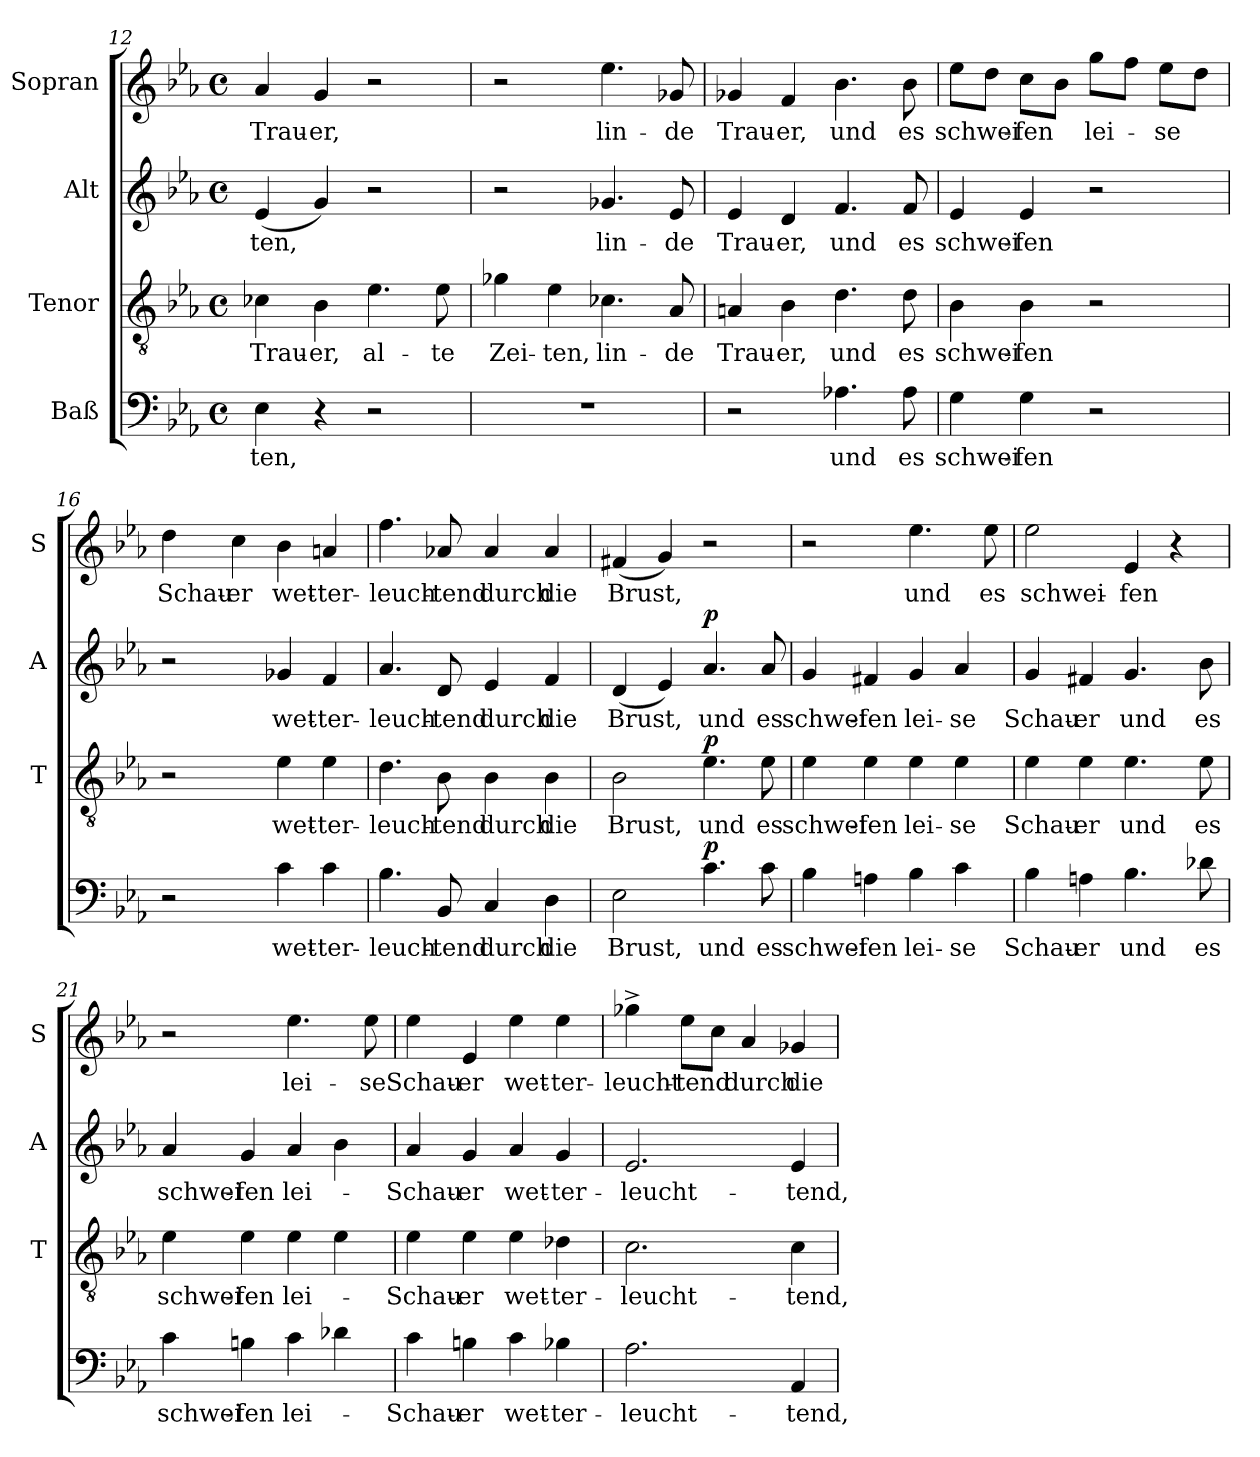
**kern	**text	**dynam	**kern	**text	**dynam	**kern	**text	**dynam	**kern	**text
*part4	*part4	*part4	*part3	*part3	*part3	*part2	*part2	*part2	*part1	*part1
*staff4	*staff4	*staff4	*staff3	*staff3	*staff3	*staff2	*staff2	*staff2	*staff1	*staff1
*I"Baß	*	*	*I"Tenor	*	*	*I"Alt	*	*	*I"Sopran	*
*	*	*	*I'T	*	*	*I'A	*	*	*I'S	*
*clefF4	*	*	*clefGv2	*	*	*clefG2	*	*	*clefG2	*
*k[b-e-a-]	*	*	*k[b-e-a-]	*	*	*k[b-e-a-]	*	*	*k[b-e-a-]	*
*E-:	*	*	*E-:	*	*	*E-:	*	*	*E-:	*
*M4/4	*	*	*M4/4	*	*	*M4/4	*	*	*M4/4	*
*met(c)	*	*	*met(c)	*	*	*met(c)	*	*	*met(c)	*
=12	=12	=12	=12	=12	=12	=12	=12	=12	=12	=12
4E-	-ten,	.	4c-X	Trau-	.	(4e-	-ten,	.	4a-	Trau-
4r	.	.	4B-	-er,	.	4g)	.	.	4g	-er,
2r	.	.	4.e-	al-	.	2r	.	.	2r	.
.	.	.	8e-	-te	.	.	.	.	.	.
=13	=13	=13	=13	=13	=13	=13	=13	=13	=13	=13
1r	.	.	4g-X	Zei-	.	2r	.	.	2r	.
.	.	.	4e-	-ten,	.	.	.	.	.	.
.	.	.	4.c-X	lin-	.	4.g-X	lin-	.	4.ee-	lin-
.	.	.	8A-	-de	.	8e-	-de	.	8g-X	-de
=14	=14	=14	=14	=14	=14	=14	=14	=14	=14	=14
2r	.	.	4An	Trau-	.	4e-	Trau-	.	4g-X	Trau-
.	.	.	4B-	-er,	.	4d	-er,	.	4f	-er,
4.A-X	und	.	4.d	und	.	4.f	und	.	4.b-	und
8A-	es	.	8d	es	.	8f	es	.	8b-	es
=15	=15	=15	=15	=15	=15	=15	=15	=15	=15	=15
4G	schwei-	.	4B-	schwei-	.	4e-	schwei-	.	8ee-L	schwei-
.	.	.	.	.	.	.	.	.	8ddJ	.
4G	-fen	.	4B-	-fen	.	4e-	-fen	.	8ccL	-fen
.	.	.	.	.	.	.	.	.	8b-J	.
2r	.	.	2r	.	.	2r	.	.	8ggL	lei-
.	.	.	.	.	.	.	.	.	8ffJ	.
.	.	.	.	.	.	.	.	.	8ee-L	-se
.	.	.	.	.	.	.	.	.	8ddJ	.
=16	=16	=16	=16	=16	=16	=16	=16	=16	=16	=16
2r	.	.	2r	.	.	2r	.	.	4dd	Schau-
.	.	.	.	.	.	.	.	.	4cc	-er
4c	wet-	.	4e-	wet-	.	4g-X	wet-	.	4b-	wet-
4c	-ter-	.	4e-	-ter-	.	4f	-ter-	.	4an	-ter-
=17	=17	=17	=17	=17	=17	=17	=17	=17	=17	=17
4.B-	-leuch-	.	4.d	-leuch-	.	4.a-	-leuch-	.	4.ff	-leuch-
8BB-	-tend	.	8B-	-tend	.	8d	-tend	.	8a-X	-tend
4C	durch	.	4B-	durch	.	4e-	durch	.	4a-	durch
4D	die	.	4B-	die	.	4f	die	.	4a-	die
=18	=18	=18	=18	=18	=18	=18	=18	=18	=18	=18
2E-	Brust,	.	2B-	Brust,	.	(4d	Brust,	.	(4f#X	Brust,
.	.	.	.	.	.	4e-)	.	.	4g)	.
!	!	!LO:DY:a	!	!	!LO:DY:a	!	!	!LO:DY:a	!	!
4.c	und	p	4.e-	und	p	4.a-	und	p	2r	.
8c	es	.	8e-	es	.	8a-	es	.	.	.
=19	=19	=19	=19	=19	=19	=19	=19	=19	=19	=19
4B-	schwei-	.	4e-	schwei-	.	4g	schwei-	.	2r	.
4An	-fen	.	4e-	-fen	.	4f#X	-fen	.	.	.
4B-	lei-	.	4e-	lei-	.	4g	lei-	.	4.ee-	und
4c	-se	.	4e-	-se	.	4a-	-se	.	.	.
.	.	.	.	.	.	.	.	.	8ee-	es
=20	=20	=20	=20	=20	=20	=20	=20	=20	=20	=20
4B-	Schau-	.	4e-	Schau-	.	4g	Schau-	.	2ee-	schwei-
4An	-er	.	4e-	-er	.	4f#X	-er	.	.	.
4.B-	und	.	4.e-	und	.	4.g	und	.	4e-	-fen
.	.	.	.	.	.	.	.	.	4r	.
8d-X	es	.	8e-	es	.	8b-	es	.	.	.
=21	=21	=21	=21	=21	=21	=21	=21	=21	=21	=21
4c	schwei-	.	4e-	schwei-	.	4a-	schwei-	.	2r	.
4Bn	-fen	.	4e-	-fen	.	4g	-fen	.	.	.
4c	lei-	.	4e-	lei-	.	4a-	lei-	.	4.ee-	lei-
4d-X	.	.	4e-	.	.	4b-	.	.	.	.
.	.	.	.	.	.	.	.	.	8ee-	-se
=22	=22	=22	=22	=22	=22	=22	=22	=22	=22	=22
4c	-Schau-	.	4e-	-Schau-	.	4a-	-Schau-	.	4ee-	Schau-
4Bn	-er	.	4e-	-er	.	4g	-er	.	4e-	-er
4c	wet-	.	4e-	wet-	.	4a-	wet-	.	4ee-	wet-
4B-X	-ter-	.	4d-X	-ter-	.	4g	-ter-	.	4ee-	-ter-
=23	=23	=23	=23	=23	=23	=23	=23	=23	=23	=23
2.A-	-leucht-	.	2.c	-leucht-	.	2.e-	-leucht-	.	4gg-X^	-leucht-
.	.	.	.	.	.	.	.	.	8ee-L	-tend
.	.	.	.	.	.	.	.	.	8ccJ	.
.	.	.	.	.	.	.	.	.	4a-	durch
4AA-	-tend,	.	4c	-tend,	.	4e-	-tend,	.	4g-X	die
=	=	=	=	=	=	=	=	=	=	=
*-	*-	*-	*-	*-	*-	*-	*-	*-	*-	*-
